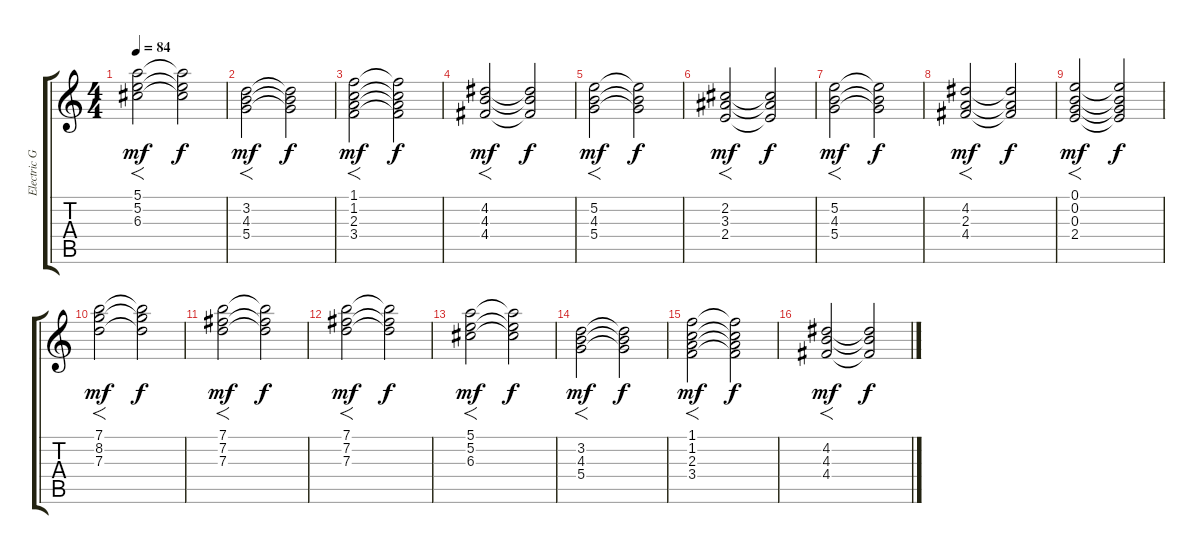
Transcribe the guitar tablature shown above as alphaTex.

\track ("Electric Guitar 2" "Electric G") {instrument electricguitarjazz}
\staff {score tabs}
\tuning (E4 B3 G3 D3 A2 E2) {hide}
\ts (4 4)
\tempo 84
\clef g2
\ks c
(5.1 5.2 6.3).2{f dy mf} (5.1{t} 5.2{t} 6.3{t}).2{dy f} |
(3.2 4.3 5.4).2{f dy mf} (3.2{t} 4.3{t} 5.4{t}).2{dy f} |
(1.1 1.2 2.3 3.4).2{f dy mf} (1.1{t} 1.2{t} 2.3{t} 3.4{t}).2{dy f} |
(4.2 4.3 4.4).2{f dy mf} (4.2{t} 4.3{t} 4.4{t}).2{dy f} |
(5.2 4.3 5.4).2{f dy mf} (5.2{t} 4.3{t} 5.4{t}).2{dy f} |
(2.2 3.3 2.4).2{f dy mf} (2.2{t} 3.3{t} 2.4{t}).2{dy f} |
(5.2 4.3 5.4).2{f dy mf} (5.2{t} 4.3{t} 5.4{t}).2{dy f} |
(4.2 2.3 4.4).2{f dy mf} (4.2{t} 2.3{t} 4.4{t}).2{dy f} |
(0.1 0.2 0.3 2.4).2{f dy mf} (0.1{t} 0.2{t} 0.3{t} 2.4{t}).2{dy f} |
(7.1 8.2 7.3).2{f dy mf} (7.1{t} 8.2{t} 7.3{t}).2{dy f} |
(7.1 7.2 7.3).2{f dy mf} (7.1{t} 7.2{t} 7.3{t}).2{dy f} |
(7.1 7.2 7.3).2{f dy mf} (7.1{t} 7.2{t} 7.3{t}).2{dy f} |
(5.1 5.2 6.3).2{f dy mf} (5.1{t} 5.2{t} 6.3{t}).2{dy f} |
(3.2 4.3 5.4).2{f dy mf} (3.2{t} 4.3{t} 5.4{t}).2{dy f} |
(1.1 1.2 2.3 3.4).2{f dy mf} (1.1{t} 1.2{t} 2.3{t} 3.4{t}).2{dy f} |
(4.2 4.3 4.4).2{f dy mf} (4.2{t} 4.3{t} 4.4{t}).2{dy f}
